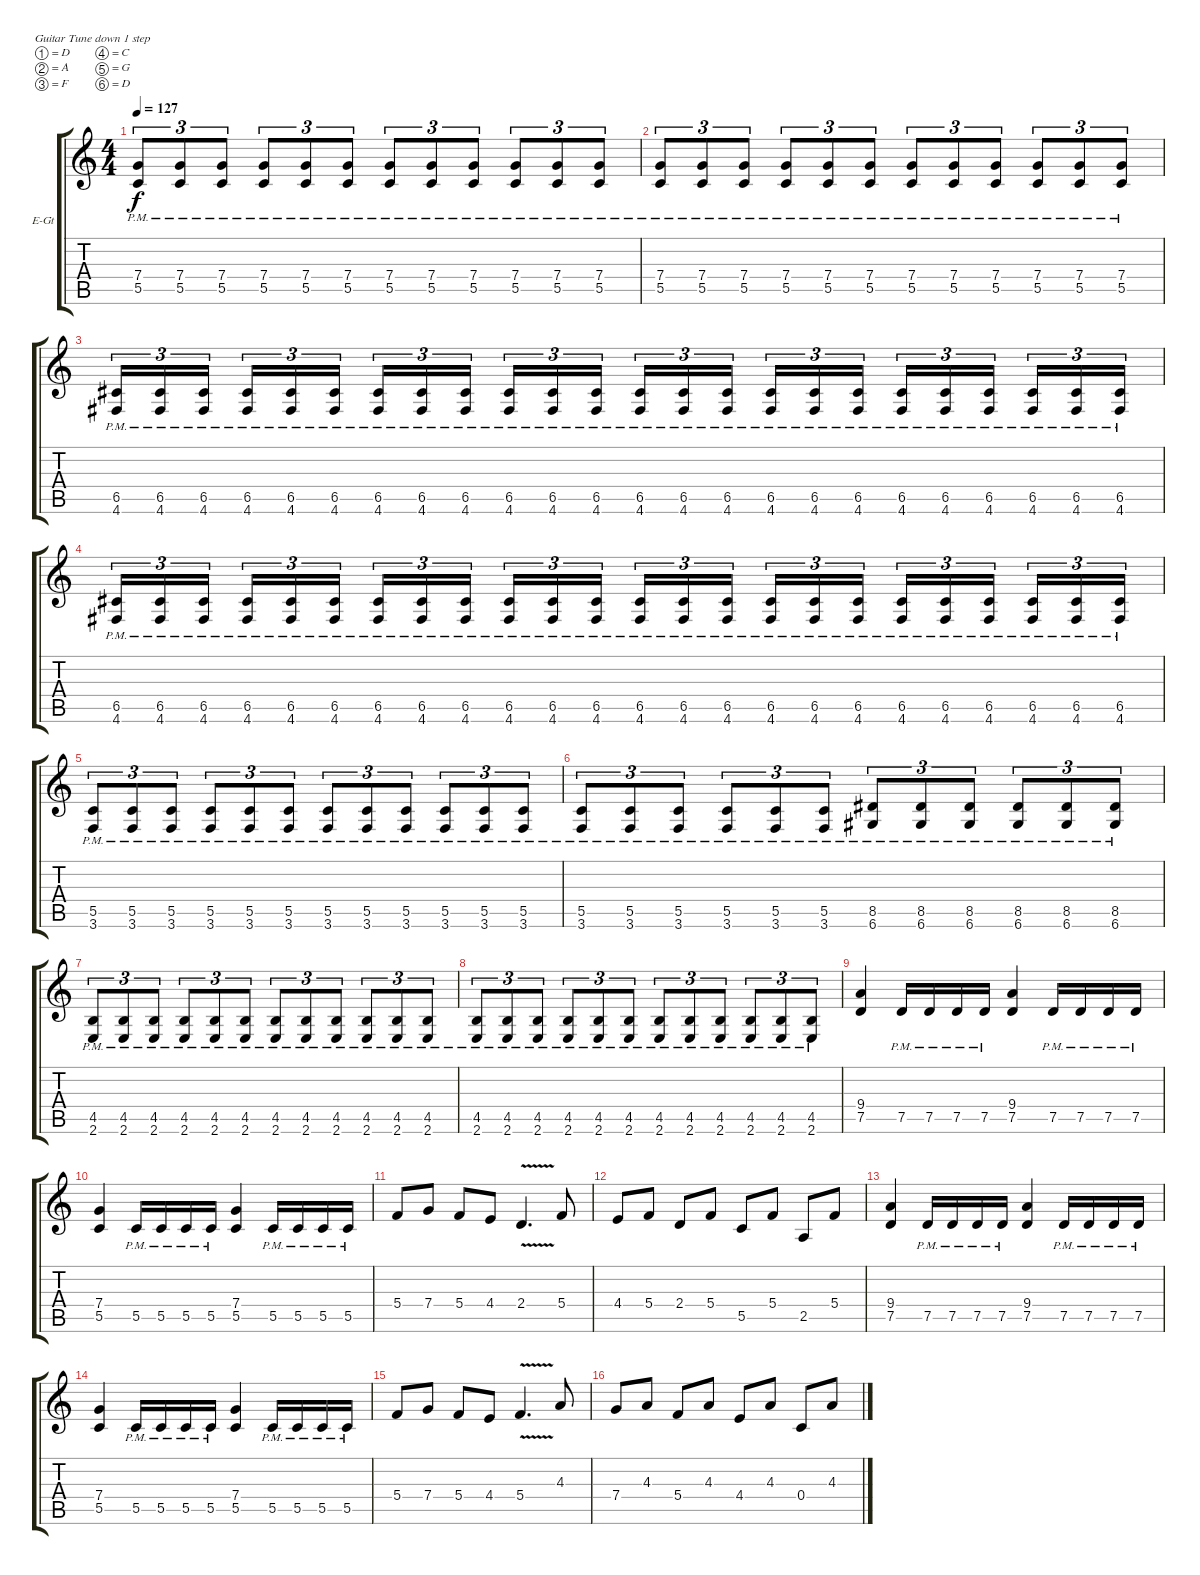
\bracketExtendMode groupsimilarinstruments
\firstSystemTrackNameOrientation horizontal
\otherSystemsTrackNameOrientation horizontal
\track ("Rhytm guitar" "E-Gt") {instrument distortionguitar}
\staff {score tabs}
\tuning (D4 A3 F3 C3 G2 D2)
\ts (4 4)
\tempo 127
\clef g2
\ks c
(7.4{pm} 5.5{pm}).8{tu (3 2) dy f} (7.4{pm} 5.5{pm}).8{tu (3 2)} (7.4{pm} 5.5{pm}).8{tu (3 2)} (7.4{pm} 5.5{pm}).8{tu (3 2)} (7.4{pm} 5.5{pm}).8{tu (3 2)} (7.4{pm} 5.5{pm}).8{tu (3 2)} (7.4{pm} 5.5{pm}).8{tu (3 2)} (7.4{pm} 5.5{pm}).8{tu (3 2)} (7.4{pm} 5.5{pm}).8{tu (3 2)} (7.4{pm} 5.5{pm}).8{tu (3 2)} (7.4{pm} 5.5{pm}).8{tu (3 2)} (7.4{pm} 5.5{pm}).8{tu (3 2)} |
(7.4{pm} 5.5{pm}).8{tu (3 2)} (7.4{pm} 5.5{pm}).8{tu (3 2)} (7.4{pm} 5.5{pm}).8{tu (3 2)} (7.4{pm} 5.5{pm}).8{tu (3 2)} (7.4{pm} 5.5{pm}).8{tu (3 2)} (7.4{pm} 5.5{pm}).8{tu (3 2)} (7.4{pm} 5.5{pm}).8{tu (3 2)} (7.4{pm} 5.5{pm}).8{tu (3 2)} (7.4{pm} 5.5{pm}).8{tu (3 2)} (7.4{pm} 5.5{pm}).8{tu (3 2)} (7.4{pm} 5.5{pm}).8{tu (3 2)} (7.4{pm} 5.5{pm}).8{tu (3 2)} |
(6.5{pm} 4.6{pm}).16{tu (3 2)} (6.5{pm} 4.6{pm}).16{tu (3 2)} (6.5{pm} 4.6{pm}).16{tu (3 2)} (6.5{pm} 4.6{pm}).16{tu (3 2)} (6.5{pm} 4.6{pm}).16{tu (3 2)} (6.5{pm} 4.6{pm}).16{tu (3 2)} (6.5{pm} 4.6{pm}).16{tu (3 2)} (6.5{pm} 4.6{pm}).16{tu (3 2)} (6.5{pm} 4.6{pm}).16{tu (3 2)} (6.5{pm} 4.6{pm}).16{tu (3 2)} (6.5{pm} 4.6{pm}).16{tu (3 2)} (6.5{pm} 4.6{pm}).16{tu (3 2)} (6.5{pm} 4.6{pm}).16{tu (3 2)} (6.5{pm} 4.6{pm}).16{tu (3 2)} (6.5{pm} 4.6{pm}).16{tu (3 2)} (6.5{pm} 4.6{pm}).16{tu (3 2)} (6.5{pm} 4.6{pm}).16{tu (3 2)} (6.5{pm} 4.6{pm}).16{tu (3 2)} (6.5{pm} 4.6{pm}).16{tu (3 2)} (6.5{pm} 4.6{pm}).16{tu (3 2)} (6.5{pm} 4.6{pm}).16{tu (3 2)} (6.5{pm} 4.6{pm}).16{tu (3 2)} (6.5{pm} 4.6{pm}).16{tu (3 2)} (6.5{pm} 4.6{pm}).16{tu (3 2)} |
(6.5{pm} 4.6{pm}).16{tu (3 2)} (6.5{pm} 4.6{pm}).16{tu (3 2)} (6.5{pm} 4.6{pm}).16{tu (3 2)} (6.5{pm} 4.6{pm}).16{tu (3 2)} (6.5{pm} 4.6{pm}).16{tu (3 2)} (6.5{pm} 4.6{pm}).16{tu (3 2)} (6.5{pm} 4.6{pm}).16{tu (3 2)} (6.5{pm} 4.6{pm}).16{tu (3 2)} (6.5{pm} 4.6{pm}).16{tu (3 2)} (6.5{pm} 4.6{pm}).16{tu (3 2)} (6.5{pm} 4.6{pm}).16{tu (3 2)} (6.5{pm} 4.6{pm}).16{tu (3 2)} (6.5{pm} 4.6{pm}).16{tu (3 2)} (6.5{pm} 4.6{pm}).16{tu (3 2)} (6.5{pm} 4.6{pm}).16{tu (3 2)} (6.5{pm} 4.6{pm}).16{tu (3 2)} (6.5{pm} 4.6{pm}).16{tu (3 2)} (6.5{pm} 4.6{pm}).16{tu (3 2)} (6.5{pm} 4.6{pm}).16{tu (3 2)} (6.5{pm} 4.6{pm}).16{tu (3 2)} (6.5{pm} 4.6{pm}).16{tu (3 2)} (6.5{pm} 4.6{pm}).16{tu (3 2)} (6.5{pm} 4.6{pm}).16{tu (3 2)} (6.5{pm} 4.6{pm}).16{tu (3 2)} |
(5.5{pm} 3.6{pm}).8{tu (3 2)} (5.5{pm} 3.6{pm}).8{tu (3 2)} (5.5{pm} 3.6{pm}).8{tu (3 2)} (5.5{pm} 3.6{pm}).8{tu (3 2)} (5.5{pm} 3.6{pm}).8{tu (3 2)} (5.5{pm} 3.6{pm}).8{tu (3 2)} (5.5{pm} 3.6{pm}).8{tu (3 2)} (5.5{pm} 3.6{pm}).8{tu (3 2)} (3.6{pm} 5.5{pm}).8{tu (3 2)} (5.5{pm} 3.6{pm}).8{tu (3 2)} (5.5{pm} 3.6{pm}).8{tu (3 2)} (5.5{pm} 3.6{pm}).8{tu (3 2)} |
(5.5{pm} 3.6{pm}).8{tu (3 2)} (5.5{pm} 3.6{pm}).8{tu (3 2)} (5.5{pm} 3.6{pm}).8{tu (3 2)} (5.5{pm} 3.6{pm}).8{tu (3 2)} (5.5{pm} 3.6{pm}).8{tu (3 2)} (5.5{pm} 3.6{pm}).8{tu (3 2)} (8.5{pm} 6.6{pm}).8{tu (3 2)} (8.5{pm} 6.6{pm}).8{tu (3 2)} (6.6{pm} 8.5{pm}).8{tu (3 2)} (8.5{pm} 6.6{pm}).8{tu (3 2)} (8.5{pm} 6.6{pm}).8{tu (3 2)} (8.5{pm} 6.6{pm}).8{tu (3 2)} |
(4.5{pm} 2.6{pm}).8{tu (3 2)} (4.5{pm} 2.6{pm}).8{tu (3 2)} (4.5{pm} 2.6{pm}).8{tu (3 2)} (4.5{pm} 2.6{pm}).8{tu (3 2)} (4.5{pm} 2.6{pm}).8{tu (3 2)} (4.5{pm} 2.6{pm}).8{tu (3 2)} (4.5{pm} 2.6{pm}).8{tu (3 2)} (4.5{pm} 2.6{pm}).8{tu (3 2)} (2.6{pm} 4.5{pm}).8{tu (3 2)} (4.5{pm} 2.6{pm}).8{tu (3 2)} (4.5{pm} 2.6{pm}).8{tu (3 2)} (4.5{pm} 2.6{pm}).8{tu (3 2)} |
(4.5{pm} 2.6{pm}).8{tu (3 2)} (4.5{pm} 2.6{pm}).8{tu (3 2)} (4.5{pm} 2.6{pm}).8{tu (3 2)} (4.5{pm} 2.6{pm}).8{tu (3 2)} (4.5{pm} 2.6{pm}).8{tu (3 2)} (4.5{pm} 2.6{pm}).8{tu (3 2)} (4.5{pm} 2.6{pm}).8{tu (3 2)} (4.5{pm} 2.6{pm}).8{tu (3 2)} (2.6{pm} 4.5{pm}).8{tu (3 2)} (4.5{pm} 2.6{pm}).8{tu (3 2)} (4.5{pm} 2.6{pm}).8{tu (3 2)} (4.5{pm} 2.6{pm}).8{tu (3 2)} |
(9.4 7.5).4 7.5{pm}.16 7.5{pm}.16 7.5{pm}.16 7.5{pm}.16 (9.4 7.5).4 7.5{pm}.16 7.5{pm}.16 7.5{pm}.16 7.5{pm}.16 |
(7.4 5.5).4 5.5{pm}.16 5.5{pm}.16 5.5{pm}.16 5.5{pm}.16 (7.4 5.5).4 5.5{pm}.16 5.5{pm}.16 5.5{pm}.16 5.5{pm}.16 |
5.4.8 7.4.8 5.4.8 4.4.8 2.4{v}.4{d} 5.4.8 |
4.4.8 5.4.8 2.4.8 5.4.8 5.5.8 5.4.8 2.5.8 5.4.8 |
(9.4 7.5).4 7.5{pm}.16 7.5{pm}.16 7.5{pm}.16 7.5{pm}.16 (9.4 7.5).4 7.5{pm}.16 7.5{pm}.16 7.5{pm}.16 7.5{pm}.16 |
(7.4 5.5).4 5.5{pm}.16 5.5{pm}.16 5.5{pm}.16 5.5{pm}.16 (7.4 5.5).4 5.5{pm}.16 5.5{pm}.16 5.5{pm}.16 5.5{pm}.16 |
5.4.8 7.4.8 5.4.8 4.4.8 5.4{v}.4{d} 4.3.8 |
7.4.8 4.3.8 5.4.8 4.3.8 4.4.8 4.3.8 0.4.8 4.3.8
